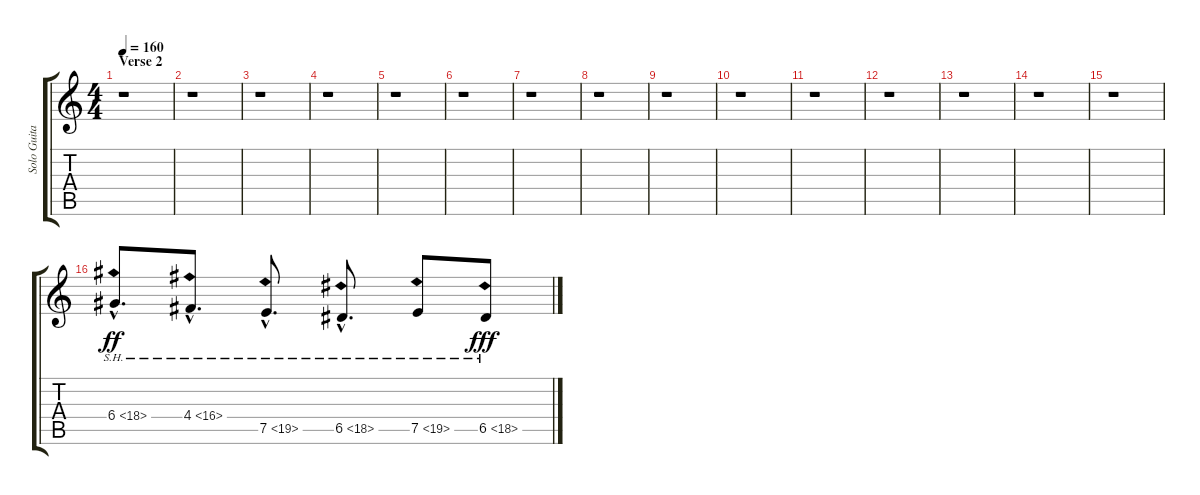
\track ("Solo Guitar" "Solo Guita") {instrument distortionguitar}
\staff {score tabs}
\tuning (E4 B3 G3 D3 A2 E2) {hide}
\ts (4 4)
\section ("" "Verse 2")
\tempo 160
\clef g2
\ks c
r.1{dy f} |
r.1 |
r.1 |
r.1 |
r.1 |
r.1 |
r.1 |
r.1 |
r.1 |
r.1 |
r.1 |
r.1 |
r.1 |
r.1 |
r.1 |
6.4{sh 12 hac}.8{d dy ff} 4.4{sh 12 hac}.8{d} 7.5{sh 12 hac}.8{d} 6.5{sh 12 hac}.8{d} 7.5{sh 12}.8 6.5{sh 12}.8{dy fff}
